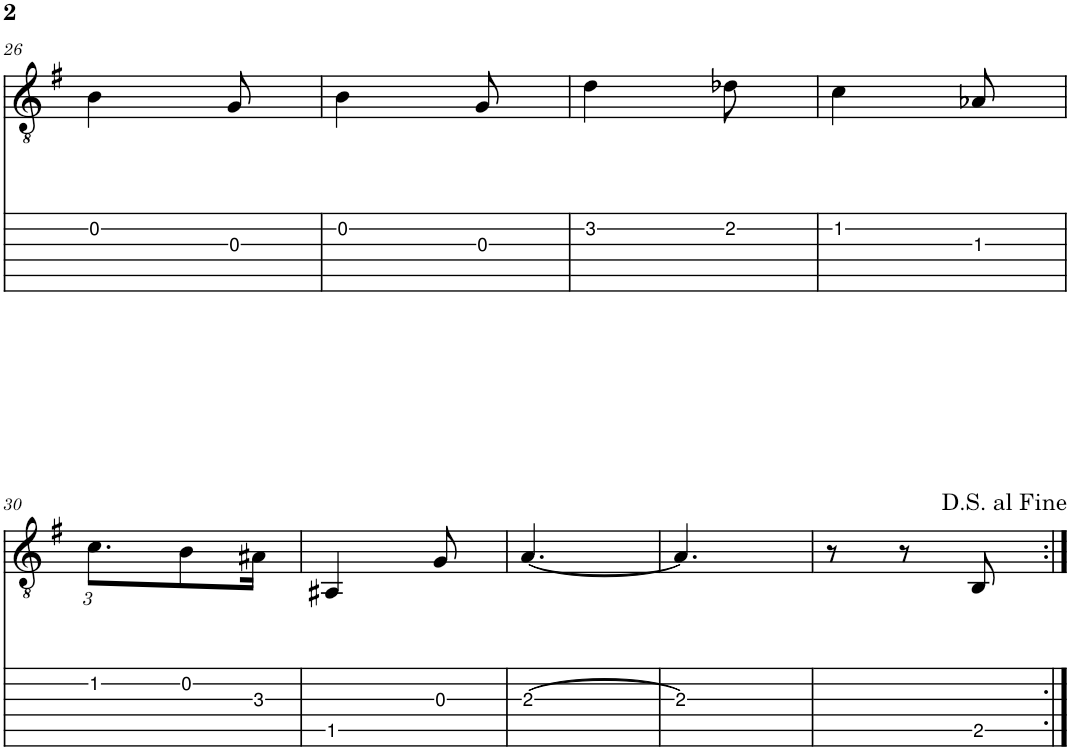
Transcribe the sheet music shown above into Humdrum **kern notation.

**kern	**kern
*part1	*part1
*staff2	*staff1
*I"Guitar	*
*I'Guit.	*
!!LO:PB:g=z
*	*clefGv2
*k[f#]	*k[f#]
*M3/8	*M3/8
=26	=26
4B	4B\
8G	8G/
=27	=27
4B	4B\
8G	8G/
=28	=28
4d	4d\
8d-	8d-X\
=29	=29
4c	4c\
8A-	8A-X/
!!LO:LB:g=z
=30	=30
8.cL	8.c\L
8B	8B\
16A#Jk	16A#X\Jk
=31	=31
4AA#	4AA#X/
8G	8G/
=32	=32
[4.A	[4.A/
=33	=33
4.A]	4.A/]
=34	=34
8r	8r
8r	8r
8BB	8BB/
=:|!	=:|!
*-	*-
